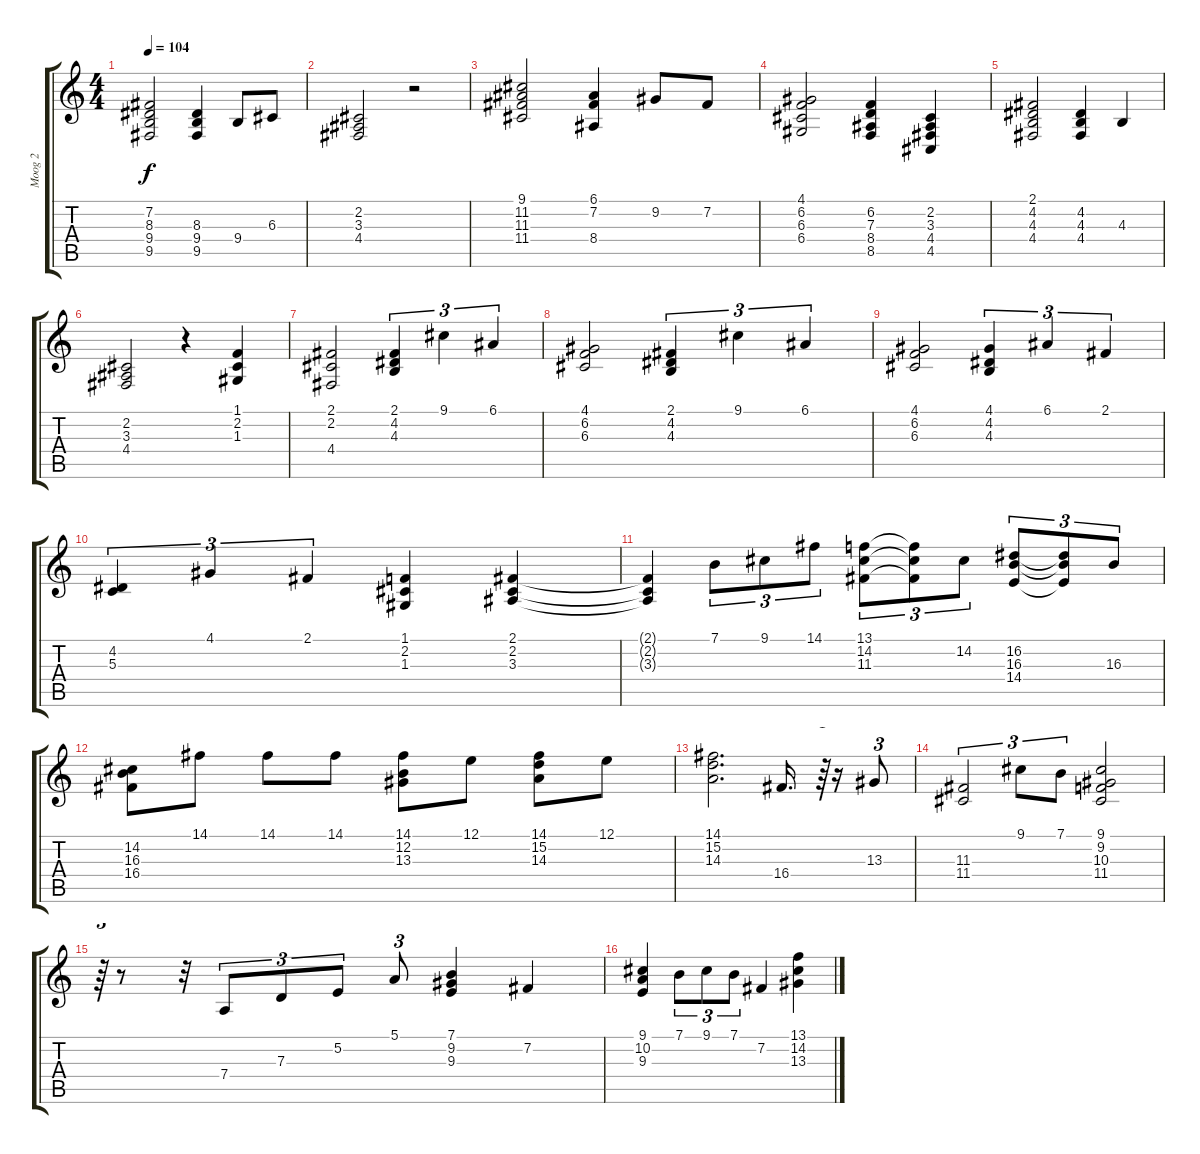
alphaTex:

\track ("Moog 2" "Moog 2") {instrument lead1square}
\staff {score tabs}
\tuning (E4 B3 G3 D3 A2 E2) {hide}
\ts (4 4)
\tempo 104
\clef g2
\ks c
(7.2 8.3 9.4 9.5).2{dy f} (8.3 9.4 9.5).4 9.4.8 6.3.8 |
(2.2 3.3 4.4).2 r.2 |
(9.1 11.2 11.3 11.4).2 (6.1 7.2 8.4).4 9.2.8 7.2.8 |
(4.1 6.2 6.3 6.4).2 (6.2 7.3 8.4 8.5).4 (2.2 3.3 4.4 4.5).4 |
(2.1 4.2 4.3 4.4).2 (4.2 4.3 4.4).4 4.3.4 |
(2.2 3.3 4.4).2 r.4 (1.1 2.2 1.3).4 |
(2.1 2.2 4.4).2 (2.1 4.2 4.3).4{tu (3 2)} 9.1.4{tu (3 2)} 6.1.4{tu (3 2)} |
(4.1 6.2 6.3).2 (2.1 4.2 4.3).4{tu (3 2)} 9.1.4{tu (3 2)} 6.1.4{tu (3 2)} |
(4.1 6.2 6.3).2 (4.1 4.2 4.3).4{tu (3 2)} 6.1.4{tu (3 2)} 2.1.4{tu (3 2)} |
(4.2 5.3).4{tu (3 2)} 4.1.4{tu (3 2)} 2.1.4{tu (3 2)} (1.1 2.2 1.3).4 (2.1 2.2 3.3).4 |
(2.1{t} 2.2{t} 3.3{t}).4 7.1.8{tu (3 2)} 9.1.8{tu (3 2)} 14.1.8{tu (3 2)} (13.1 14.2 11.3).8{tu (3 2)} (13.1{t} 14.2{t} 11.3{t}).8{tu (3 2)} 14.2.8{tu (3 2)} (16.2 16.3 14.4).8{tu (3 2)} (16.2{t} 16.3{t} 14.4{t}).8{tu (3 2)} 16.3.8{tu (3 2)} |
(14.2 16.3 16.4).8 14.1.8 14.1.8 14.1.8 (14.1 12.2 13.3).8 12.1.8 (14.1 15.2 14.3).8 12.1.8 |
(14.1 15.2 14.3).2{d} 16.4.16{d} r.64{tu (3 2)} r.16 13.3.8{tu (3 2)} |
(11.3 11.4).2{tu (3 2)} 9.1.8{tu (3 2)} 7.1.8{tu (3 2)} (9.1 9.2 10.3 11.4).2 |
r.64{tu (3 2)} r.8 r.32 7.4.8{tu (3 2)} 7.3.8{tu (3 2)} 5.2.8{tu (3 2)} 5.1.8{tu (3 2)} (7.1 9.2 9.3).4 7.2.4 |
(9.1 10.2 9.3).4 7.1.8{tu (3 2)} 9.1.8{tu (3 2)} 7.1.8{tu (3 2)} 7.2.4 (13.1 14.2 13.3).4
